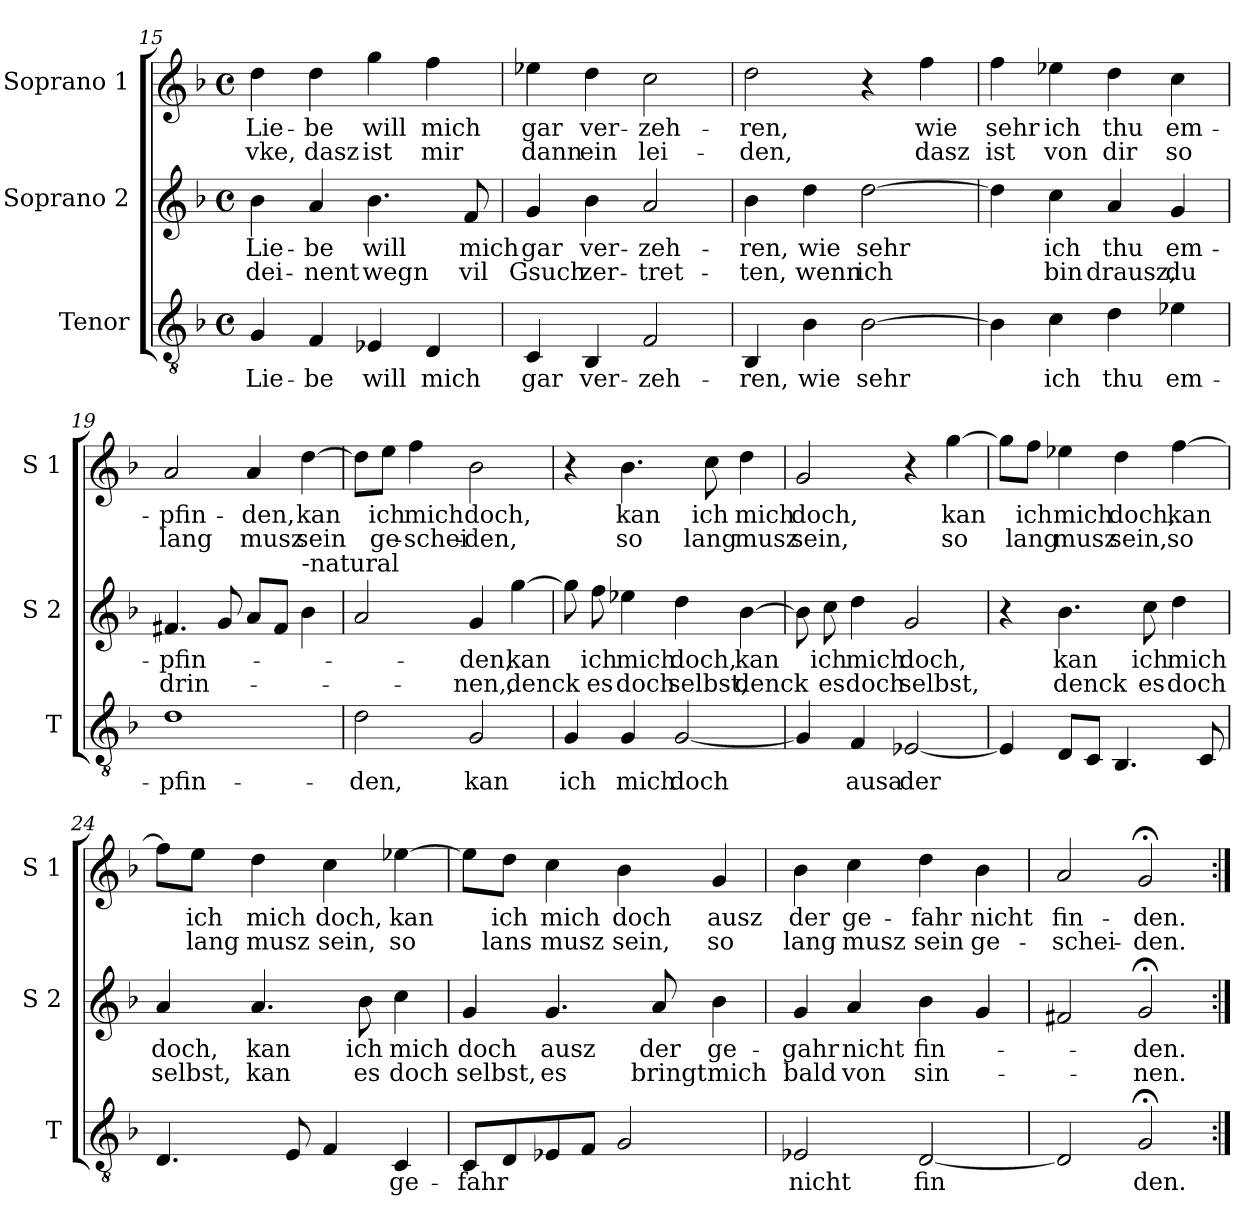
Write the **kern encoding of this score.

**kern	**text	**kern	**text	**text	**kern	**text	**text
*part3	*part3	*part2	*part2	*part2	*part1	*part1	*part1
*staff3	*staff3	*staff2	*staff2	*staff2	*staff1	*staff1	*staff1
*I"Tenor	*	*I"Soprano 2	*	*	*I"Soprano 1	*	*
*I'T	*	*I'S 2	*	*	*I'S 1	*	*
*clefGv2	*	*clefG2	*	*	*clefG2	*	*
*k[b-]	*	*k[b-]	*	*	*k[b-]	*	*
*F:	*	*F:	*	*	*F:	*	*
*M4/4	*	*M4/4	*	*	*M4/4	*	*
*met(c)	*	*met(c)	*	*	*met(c)	*	*
=15	=15	=15	=15	=15	=15	=15	=15
!	!LO:LY:b	!	!LO:LY:b	!LO:LY:b	!	!LO:LY:b	!LO:LY:b
4G/	Lie-	4b-\	Lie-	dei-	4dd\	Lie-	-vke,
!	!LO:LY:b	!	!LO:LY:b	!LO:LY:b	!	!LO:LY:b	!LO:LY:b
4F/	-be	4a/	-be	-nent	4dd\	-be	dasz
!	!LO:LY:b	!	!LO:LY:b	!LO:LY:b	!	!LO:LY:b	!LO:LY:b
4E-X/	will	4.b-\	will	wegn	4gg\	will	ist
!	!LO:LY:b	!	!	!	!	!LO:LY:b	!LO:LY:b
4D/	mich	.	.	.	4ff\	mich	mir
!	!	!	!LO:LY:b	!LO:LY:b	!	!	!
.	.	8f/	mich	vil	.	.	.
!!LO:PB:g=z
=16	=16	=16	=16	=16	=16	=16	=16
!	!LO:LY:b	!	!LO:LY:b	!LO:LY:b	!	!LO:LY:b	!LO:LY:b
4C/	gar	4g/	gar	Gsuch	4ee-X\	gar	dann
!	!LO:LY:b	!	!LO:LY:b	!LO:LY:b	!	!LO:LY:b	!LO:LY:b
4BB-/	ver-	4b-\	ver-	zer-	4dd\	ver-	ein
!	!LO:LY:b	!	!LO:LY:b	!LO:LY:b	!	!LO:LY:b	!LO:LY:b
2F/	-zeh-	2a/	-zeh-	-tret-	2cc\	-zeh-	lei-
=17	=17	=17	=17	=17	=17	=17	=17
!	!LO:LY:b	!	!LO:LY:b	!LO:LY:b	!	!LO:LY:b	!LO:LY:b
4BB-/	-ren,	4b-\	-ren,	-ten,	2dd\	-ren,	-den,
!	!LO:LY:b	!	!LO:LY:b	!LO:LY:b	!	!	!
4B-\	wie	4dd\	wie	wenn	.	.	.
!	!LO:LY:b	!	!LO:LY:b	!LO:LY:b	!	!	!
[2B-\	sehr	[2dd\	sehr	ich	4r	.	.
!	!	!	!	!	!	!LO:LY:b	!LO:LY:b
.	.	.	.	.	4ff\	wie	dasz
=18	=18	=18	=18	=18	=18	=18	=18
!	!	!	!	!	!	!LO:LY:b	!LO:LY:b
4B-\]	.	4dd\]	.	.	4ff\	sehr	ist
!	!LO:LY:b	!	!LO:LY:b	!LO:LY:b	!	!LO:LY:b	!LO:LY:b
4c\	ich	4cc\	ich	bin	4ee-X\	ich	von
!	!LO:LY:b	!	!LO:LY:b	!LO:LY:b	!	!LO:LY:b	!LO:LY:b
4d\	thu	4a/	thu	drausz,	4dd\	thu	dir
!	!LO:LY:b	!	!LO:LY:b	!LO:LY:b	!	!LO:LY:b	!LO:LY:b
4e-X\	em-	4g/	em-	du	4cc\	em-	so
=19	=19	=19	=19	=19	=19	=19	=19
!	!LO:LY:b	!	!LO:LY:b	!LO:LY:b	!	!LO:LY:b	!LO:LY:b
1d	-pfin-	4.f#X/	-pfin-	drin-	2a/	-pfin-	lang
.	.	8g/	.	.	.	.	.
!	!	!	!	!	!	!LO:LY:b	!LO:LY:b
.	.	8a/L	.	.	4a/	-den,	musz
.	.	8f#/J	.	.	.	.	.
!	!	!LO:TX:a:t=-natural	!	!	!	!	!
!	!	!	!	!	!	!LO:LY:b	!LO:LY:b
.	.	4b-\	.	.	[4dd\	kan	sein
!!LO:LB:g=z
=20	=20	=20	=20	=20	=20	=20	=20
!	!LO:LY:b	!	!	!	!	!	!
2d\	-den,	2a/	.	.	8dd\L]	.	.
!	!	!	!	!	!	!LO:LY:b	!LO:LY:b
.	.	.	.	.	8ee\J	ich	ge-
!	!	!	!	!	!	!LO:LY:b	!LO:LY:b
.	.	.	.	.	4ff\	mich	-schei-
!	!LO:LY:b	!	!LO:LY:b	!LO:LY:b	!	!LO:LY:b	!LO:LY:b
2G/	kan	4g/	-den,	-nen,,	2b-\	doch,	-den,
!	!	!	!LO:LY:b	!LO:LY:b	!	!	!
.	.	[4gg\	kan	denck	.	.	.
=21	=21	=21	=21	=21	=21	=21	=21
!	!LO:LY:b	!	!	!	!	!	!
4G/	ich	8gg\]	.	.	4r	.	.
!	!	!	!LO:LY:b	!LO:LY:b	!	!	!
.	.	8ff\	ich	es	.	.	.
!	!LO:LY:b	!	!LO:LY:b	!LO:LY:b	!	!LO:LY:b	!LO:LY:b
4G/	mich	4ee-X\	mich	doch	4.b-\	kan	so
!	!LO:LY:b	!	!LO:LY:b	!LO:LY:b	!	!	!
[2G/	doch	4dd\	doch,	selbst,	.	.	.
!	!	!	!	!	!	!LO:LY:b	!LO:LY:b
.	.	.	.	.	8cc\	ich	lang
!	!	!	!LO:LY:b	!LO:LY:b	!	!LO:LY:b	!LO:LY:b
.	.	[4b-\	kan	denck	4dd\	mich	musz
=22	=22	=22	=22	=22	=22	=22	=22
!	!	!	!	!	!	!LO:LY:b	!LO:LY:b
4G/]	.	8b-\]	.	.	2g/	doch,	sein,
!	!	!	!LO:LY:b	!LO:LY:b	!	!	!
.	.	8cc\	ich	es	.	.	.
!	!LO:LY:b	!	!LO:LY:b	!LO:LY:b	!	!	!
4F/	ausa	4dd\	mich	doch	.	.	.
!	!LO:LY:b	!	!LO:LY:b	!LO:LY:b	!	!	!
[2E-X/	der	2g/	doch,	selbst,	4r	.	.
!	!	!	!	!	!	!LO:LY:b	!LO:LY:b
.	.	.	.	.	[4gg\	kan	so
=23	=23	=23	=23	=23	=23	=23	=23
4E-/]	.	4r	.	.	8gg\L]	.	.
!	!	!	!	!	!	!LO:LY:b	!LO:LY:b
.	.	.	.	.	8ff\J	ich	lang
!	!	!	!LO:LY:b	!LO:LY:b	!	!LO:LY:b	!LO:LY:b
8D/L	.	4.b-\	kan	denck	4ee-X\	mich	musz
8C/J	.	.	.	.	.	.	.
!	!	!	!	!	!	!LO:LY:b	!LO:LY:b
4.BB-/	.	.	.	.	4dd\	doch,	sein,
!	!	!	!LO:LY:b	!LO:LY:b	!	!	!
.	.	8cc\	ich	es	.	.	.
!	!	!	!LO:LY:b	!LO:LY:b	!	!LO:LY:b	!LO:LY:b
.	.	4dd\	mich	doch	[4ff\	kan	so
8C/	.	.	.	.	.	.	.
!!LO:LB:g=z
=24	=24	=24	=24	=24	=24	=24	=24
!	!	!	!LO:LY:b	!LO:LY:b	!	!	!
4.D/	.	4a/	doch,	selbst,	8ff\L]	.	.
!	!	!	!	!	!	!LO:LY:b	!LO:LY:b
.	.	.	.	.	8ee\J	ich	lang
!	!	!	!LO:LY:b	!LO:LY:b	!	!LO:LY:b	!LO:LY:b
.	.	4.a/	kan	kan	4dd\	mich	musz
8E/	.	.	.	.	.	.	.
!	!	!	!	!	!	!LO:LY:b	!LO:LY:b
4F/	.	.	.	.	4cc\	doch,	sein,
!	!	!	!LO:LY:b	!LO:LY:b	!	!	!
.	.	8b-\	ich	es	.	.	.
!	!LO:LY:b	!	!LO:LY:b	!LO:LY:b	!	!LO:LY:b	!LO:LY:b
4C/	ge-	4cc\	mich	doch	[4ee-X\	kan	so
=25	=25	=25	=25	=25	=25	=25	=25
!	!LO:LY:b	!	!LO:LY:b	!LO:LY:b	!	!	!
8C/L	-fahr	4g/	doch	selbst,	8ee-\L]	.	.
!	!	!	!	!	!	!LO:LY:b	!LO:LY:b
8D/	.	.	.	.	8dd\J	ich	lans
!	!	!	!LO:LY:b	!LO:LY:b	!	!LO:LY:b	!LO:LY:b
8E-X/	.	4.g/	ausz	es	4cc\	mich	musz
8F/J	.	.	.	.	.	.	.
!	!	!	!	!	!	!LO:LY:b	!LO:LY:b
2G/	.	.	.	.	4b-\	doch	sein,
!	!	!	!LO:LY:b	!LO:LY:b	!	!	!
.	.	8a/	der	bringt	.	.	.
!	!	!	!LO:LY:b	!LO:LY:b	!	!LO:LY:b	!LO:LY:b
.	.	4b-\	ge-	mich	4g/	ausz	so
=26	=26	=26	=26	=26	=26	=26	=26
!	!LO:LY:b	!	!LO:LY:b	!LO:LY:b	!	!LO:LY:b	!LO:LY:b
2E-X/	nicht	4g/	-gahr	bald	4b-\	der	lang
!	!	!	!LO:LY:b	!LO:LY:b	!	!LO:LY:b	!LO:LY:b
.	.	4a/	nicht	von	4cc\	ge-	musz
!	!LO:LY:b	!	!LO:LY:b	!LO:LY:b	!	!LO:LY:b	!LO:LY:b
[2D/	fin	4b-\	fin-	sin-	4dd\	-fahr	sein
!	!	!	!	!	!	!LO:LY:b	!LO:LY:b
.	.	4g/	.	.	4b-\	nicht	ge-
=27	=27	=27	=27	=27	=27	=27	=27
!	!	!	!	!	!	!LO:LY:b	!LO:LY:b
2D/]	.	2f#X/	.	.	2a/	fin-	-schei-
!	!LO:LY:b	!	!LO:LY:b	!LO:LY:b	!	!LO:LY:b	!LO:LY:b
2G;</	den.	2g;</	-den.	-nen.	2g;</	-den.	-den.
=:|!	=:|!	=:|!	=:|!	=:|!	=:|!	=:|!	=:|!
*-	*-	*-	*-	*-	*-	*-	*-
